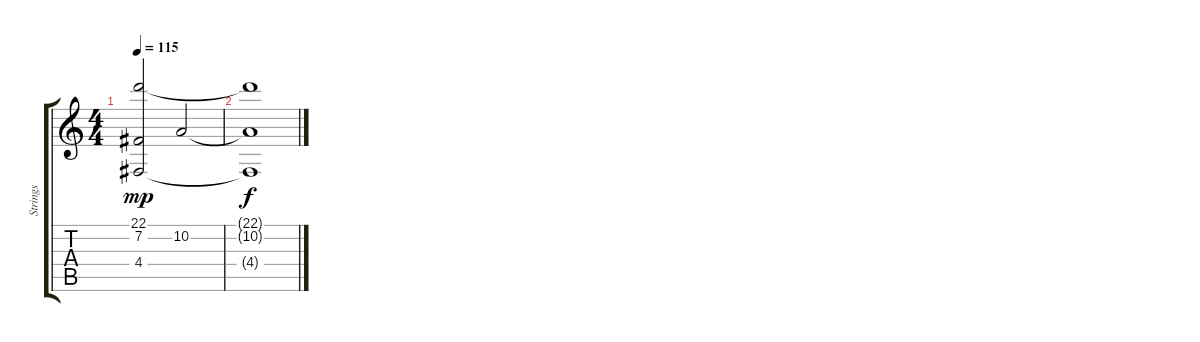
\track ("Strings" "Strings") {instrument stringensemble1}
\staff {score tabs}
\tuning (E4 B3 G3 D3 A2 E2) {hide}
\ts (4 4)
\tempo 115
\clef g2
\ks c
(22.1 7.2 4.4).2{dy mp} 10.2.2 |
(22.1{t} 10.2{t} 4.4{t}).1{dy f volume 0}
